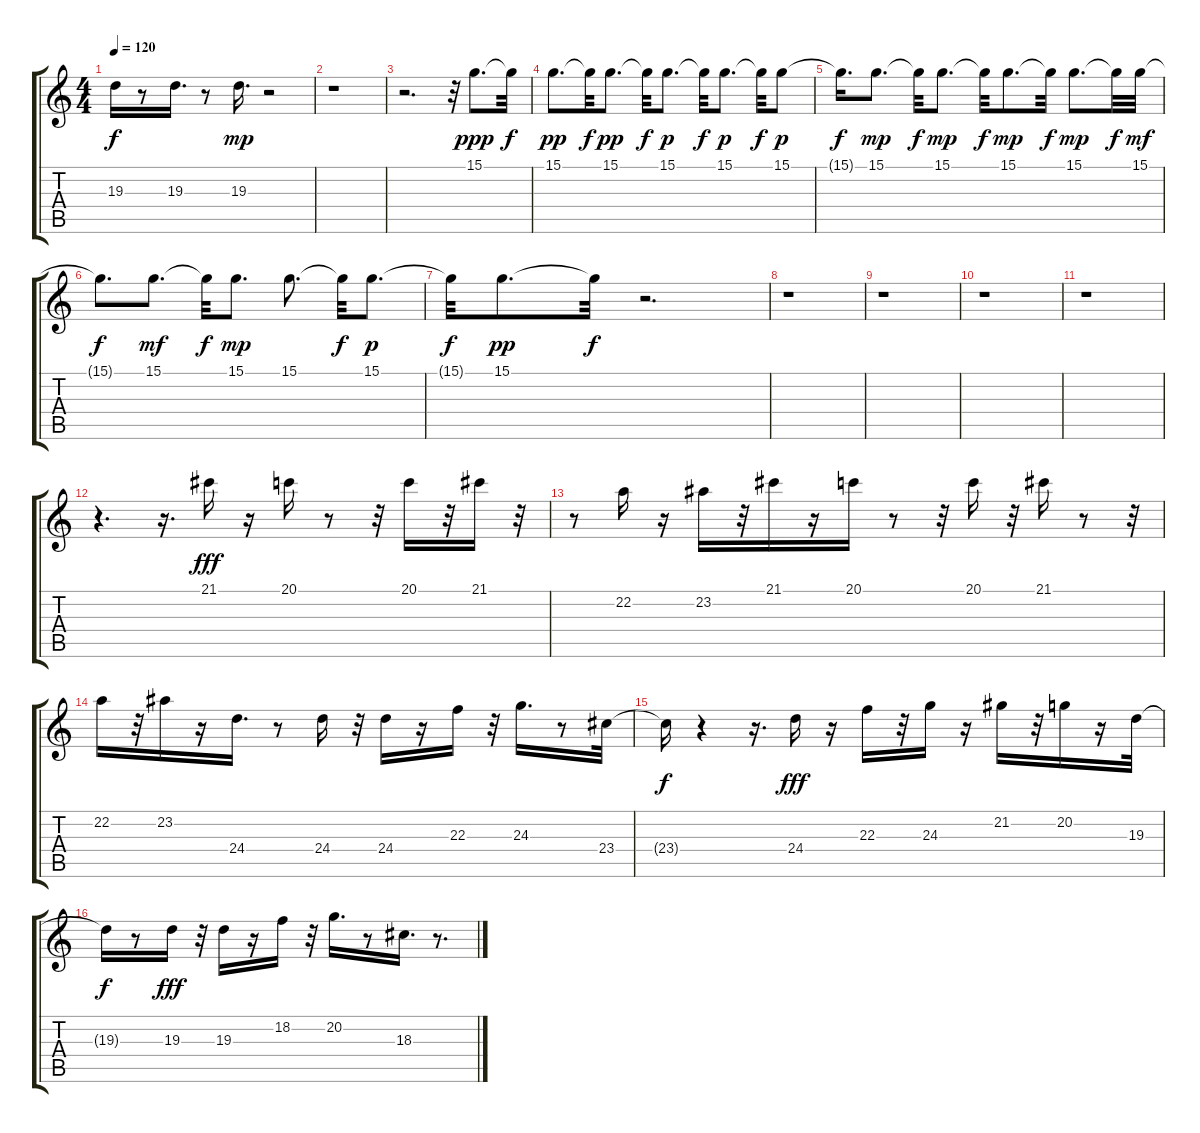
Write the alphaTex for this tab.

\track "" {instrument whistle}
\staff {score tabs}
\tuning (E4 B3 G3 D3 A2 E2) {hide}
\ts (4 4)
\tempo 120
\clef g2
\ks c
19.3{t}.16{dy f} r.8 19.3.16{d} r.8 19.3.16{d dy mp} r.2 |
r.1 |
r.2{d} r.32 15.1.8{d dy ppp instrument whistle} 15.1{t}.32{dy f} |
15.1.8{d dy pp} 15.1{t}.32{dy f} 15.1.8{d dy pp} 15.1{t}.32{dy f} 15.1.8{d dy p} 15.1{t}.32{dy f} 15.1.8{d dy p} 15.1{t}.32{dy f} 15.1.8{dy p} |
15.1{t}.16{d dy f} 15.1.8{d dy mp} 15.1{t}.32{dy f} 15.1.8{d dy mp} 15.1{t}.32{dy f} 15.1.8{d dy mp} 15.1{t}.32{dy f} 15.1.8{d dy mp} 15.1{t}.32{dy f} 15.1.32{dy mf} |
15.1{t}.8{d dy f} 15.1.8{d dy mf} 15.1{t}.32{dy f} 15.1.8{d dy mp} 15.1.8{d} 15.1{t}.32{dy f} 15.1.8{d dy p} |
15.1{t}.32{dy f} 15.1.8{d dy pp} 15.1{t}.32{dy f} r.2{d} |
r.1 |
r.1 |
r.1 |
r.1 |
r.4{d} r.16{d} 21.1.16{dy fff instrument pizzicatostrings} r.16 20.1.16 r.8 r.32 20.1.16 r.32 21.1.16 r.32 |
r.8 22.2.16 r.16 23.2.16 r.32 21.1.16 r.16 20.1.16 r.8 r.32 20.1.16 r.32 21.1.16 r.8 r.32 |
22.2.16 r.32 23.2.16 r.16 24.4.16{d} r.8 24.4.16 r.32 24.4.16 r.16 22.3.16 r.32 24.3.16{d} r.8 23.4.32 |
23.4{t}.16{dy f} r.4 r.16{d} 24.4.16{dy fff} r.16 22.3.16 r.32 24.3.16 r.16 21.2.16 r.32 20.2.16 r.16 19.3.32 |
19.3{t}.16{dy f} r.8 19.3.16{dy fff} r.32 19.3.16 r.16 18.2.16 r.32 20.2.16{d} r.8 18.3.16{d} r.8{d}
